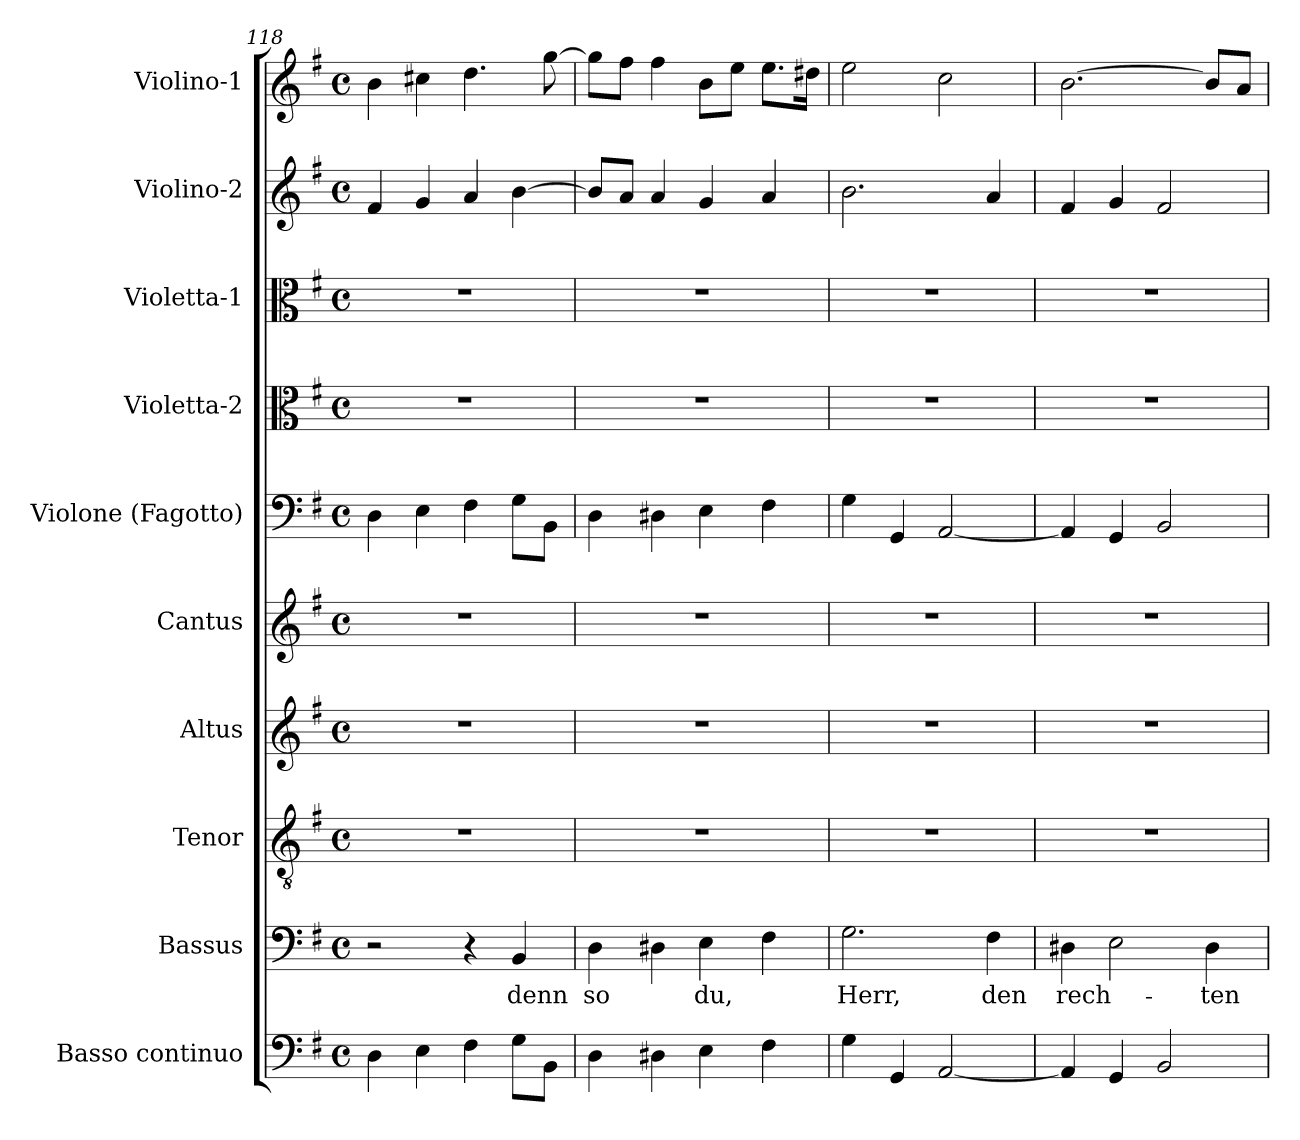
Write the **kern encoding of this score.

**kern	**kern	**text	**kern	**kern	**kern	**kern	**kern	**kern	**kern	**kern
*part10	*part9	*part9	*part8	*part7	*part6	*part5	*part4	*part3	*part2	*part1
*staff10	*staff9	*staff9	*staff8	*staff7	*staff6	*staff5	*staff4	*staff3	*staff2	*staff1
*I"Basso continuo	*I"Bassus	*	*I"Tenor	*I"Altus	*I"Cantus	*I"Violone (Fagotto)	*I"Violetta-2	*I"Violetta-1	*I"Violino-2	*I"Violino-1
*I'BC2	*I'B	*	*I'T	*I'A	*I'C	*I'Vn	*I'Va2	*I'Va1	*I'Vi2	*I'Vi1
*clefF4	*clefF4	*	*clefGv2	*clefG2	*clefG2	*clefF4	*clefC3	*clefC3	*clefG2	*clefG2
*k[f#]	*k[f#]	*	*k[f#]	*k[f#]	*k[f#]	*k[f#]	*k[f#]	*k[f#]	*k[f#]	*k[f#]
*G:	*G:	*	*G:	*G:	*G:	*G:	*G:	*G:	*G:	*G:
*M4/4	*M4/4	*	*M4/4	*M4/4	*M4/4	*M4/4	*M4/4	*M4/4	*M4/4	*M4/4
*met(c)	*met(c)	*	*met(c)	*met(c)	*met(c)	*met(c)	*met(c)	*met(c)	*met(c)	*met(c)
=118	=118	=118	=118	=118	=118	=118	=118	=118	=118	=118
4D\	2r	.	1r	1r	1r	4D\	1r	1r	4f#/	4b\
4E\	.	.	.	.	.	4E\	.	.	4g/	4cc#X\
4F#\	4r	.	.	.	.	4F#\	.	.	4a/	4.dd\
!	!	!LO:LY:b	!	!	!	!	!	!	!	!
8G\L	4BB/	denn	.	.	.	8G\L	.	.	[>4b\	.
8BB\J	.	.	.	.	.	8BB\J	.	.	.	[>8gg\
=119	=119	=119	=119	=119	=119	=119	=119	=119	=119	=119
!	!	!LO:LY:b	!	!	!	!	!	!	!	!
4D\	4D\	so	1r	1r	1r	4D\	1r	1r	8b/L]	8gg\L]
.	.	.	.	.	.	.	.	.	8a/J	8ff#\J
4D#X\	4D#X\	.	.	.	.	4D#X\	.	.	4a/	4ff#\
!	!	!LO:LY:b	!	!	!	!	!	!	!	!
4E\	4E\	du,	.	.	.	4E\	.	.	4g/	8b\L
.	.	.	.	.	.	.	.	.	.	8ee\J
4F#\	4F#\	.	.	.	.	4F#\	.	.	4a/	8.ee\L
.	.	.	.	.	.	.	.	.	.	16dd#X\Jk
!!LO:PB:g=z
=120	=120	=120	=120	=120	=120	=120	=120	=120	=120	=120
!	!	!LO:LY:b	!	!	!	!	!	!	!	!
4G\	2.G\	Herr,	1r	1r	1r	4G\	1r	1r	2.b\	2ee\
4GG/	.	.	.	.	.	4GG/	.	.	.	.
[<2AA/	.	.	.	.	.	[<2AA/	.	.	.	2cc\
!	!	!LO:LY:b	!	!	!	!	!	!	!	!
.	4F#\	den	.	.	.	.	.	.	4a/	.
=121	=121	=121	=121	=121	=121	=121	=121	=121	=121	=121
!	!	!LO:LY:b	!	!	!	!	!	!	!	!
4AA/]	4D#X\	rech-	1r	1r	1r	4AA/]	1r	1r	4f#/	[>2.b\
4GG/	2E\	.	.	.	.	4GG/	.	.	4g/	.
2BB/	.	.	.	.	.	2BB/	.	.	2f#/	.
!	!	!LO:LY:b	!	!	!	!	!	!	!	!
.	4D#\	-ten	.	.	.	.	.	.	.	8b/L]
.	.	.	.	.	.	.	.	.	.	8a/J
=	=	=	=	=	=	=	=	=	=	=
*-	*-	*-	*-	*-	*-	*-	*-	*-	*-	*-
